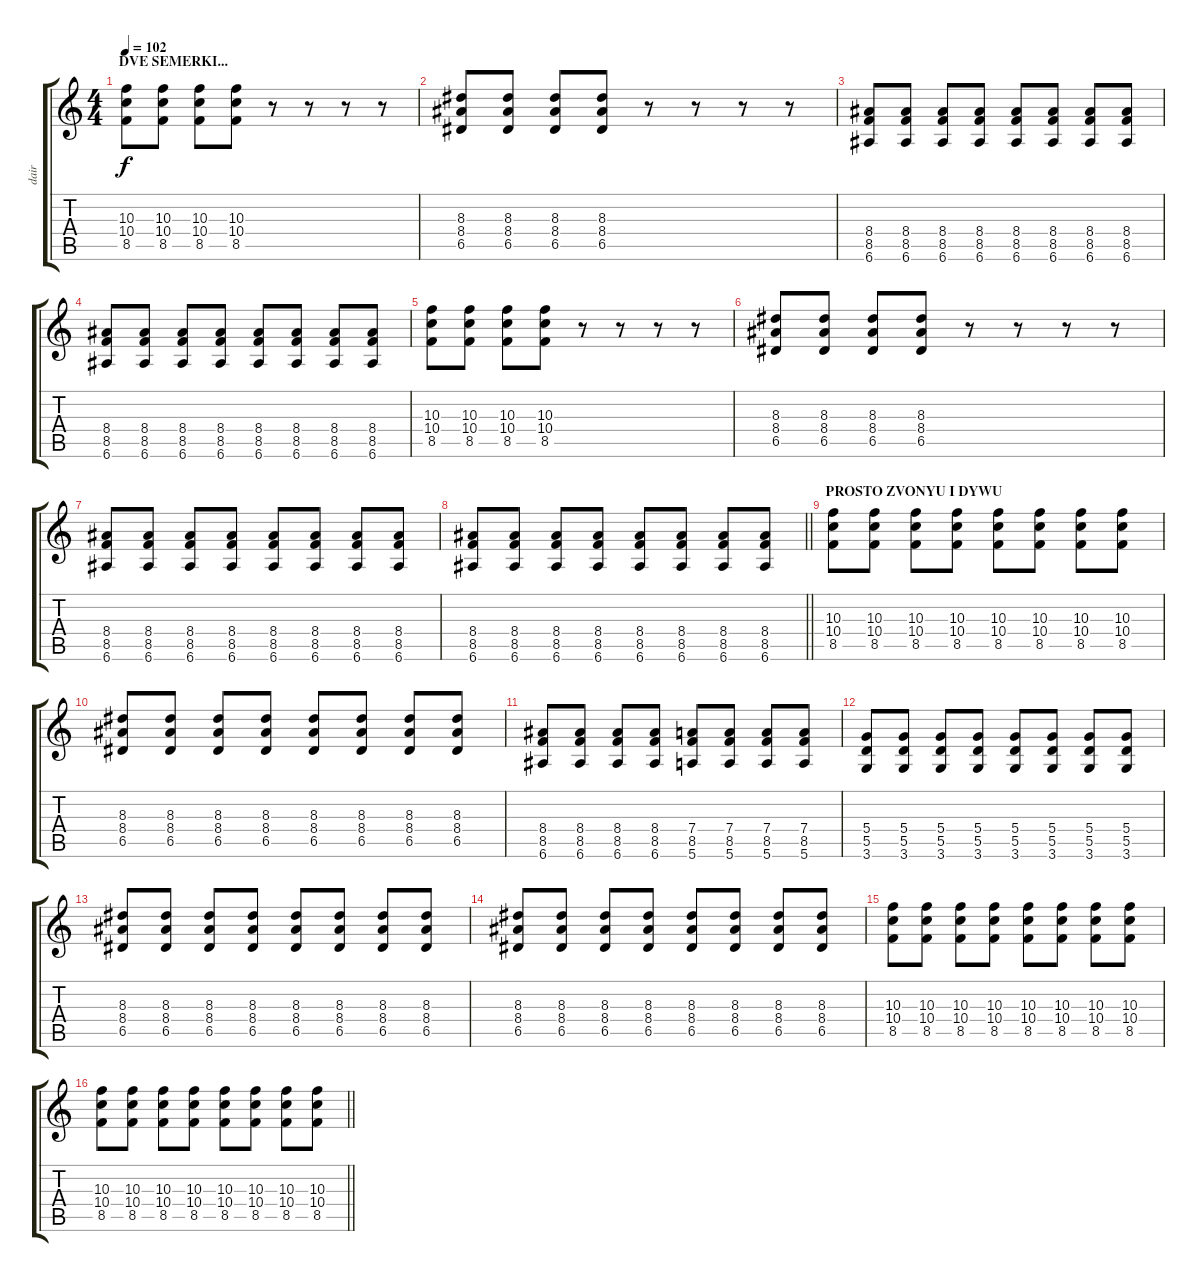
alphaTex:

\track ("dair" "dair") {instrument electricguitarclean}
\staff {score tabs}
\tuning (E4 B3 G3 D3 A2 E2) {hide}
\ts (4 4)
\section ("" "DVE SEMERKI...")
\tempo 102
\clef g2
\ks c
(10.3 10.4 8.5).8{dy f} (10.3 10.4 8.5).8 (10.3 10.4 8.5).8 (10.3 10.4 8.5).8 r.8 r.8 r.8 r.8 |
(8.3 8.4 6.5).8 (8.3 8.4 6.5).8 (8.3 8.4 6.5).8 (8.3 8.4 6.5).8 r.8 r.8 r.8 r.8 |
(8.4 8.5 6.6).8 (8.4 8.5 6.6).8 (8.4 8.5 6.6).8 (8.4 8.5 6.6).8 (8.4 8.5 6.6).8 (8.4 8.5 6.6).8 (8.4 8.5 6.6).8 (8.4 8.5 6.6).8 |
(8.4 8.5 6.6).8 (8.4 8.5 6.6).8 (8.4 8.5 6.6).8 (8.4 8.5 6.6).8 (8.4 8.5 6.6).8 (8.4 8.5 6.6).8 (8.4 8.5 6.6).8 (8.4 8.5 6.6).8 |
(10.3 10.4 8.5).8 (10.3 10.4 8.5).8 (10.3 10.4 8.5).8 (10.3 10.4 8.5).8 r.8 r.8 r.8 r.8 |
(8.3 8.4 6.5).8 (8.3 8.4 6.5).8 (8.3 8.4 6.5).8 (8.3 8.4 6.5).8 r.8 r.8 r.8 r.8 |
(8.4 8.5 6.6).8 (8.4 8.5 6.6).8 (8.4 8.5 6.6).8 (8.4 8.5 6.6).8 (8.4 8.5 6.6).8 (8.4 8.5 6.6).8 (8.4 8.5 6.6).8 (8.4 8.5 6.6).8 |
\barLineRight lightlight
(8.4 8.5 6.6).8 (8.4 8.5 6.6).8 (8.4 8.5 6.6).8 (8.4 8.5 6.6).8 (8.4 8.5 6.6).8 (8.4 8.5 6.6).8 (8.4 8.5 6.6).8 (8.4 8.5 6.6).8 |
\section ("" "PROSTO ZVONYU I DYWU")
(10.3 10.4 8.5).8 (10.3 10.4 8.5).8 (10.3 10.4 8.5).8 (10.3 10.4 8.5).8 (10.3 10.4 8.5).8 (10.3 10.4 8.5).8 (10.3 10.4 8.5).8 (10.3 10.4 8.5).8 |
(8.3 8.4 6.5).8 (8.3 8.4 6.5).8 (8.3 8.4 6.5).8 (8.3 8.4 6.5).8 (8.3 8.4 6.5).8 (8.3 8.4 6.5).8 (8.3 8.4 6.5).8 (8.3 8.4 6.5).8 |
(8.4 8.5 6.6).8 (8.4 8.5 6.6).8 (8.4 8.5 6.6).8 (8.4 8.5 6.6).8 (7.4 8.5 5.6).8 (7.4 8.5 5.6).8 (7.4 8.5 5.6).8 (7.4 8.5 5.6).8 |
(5.4 5.5 3.6).8 (5.4 5.5 3.6).8 (5.4 5.5 3.6).8 (5.4 5.5 3.6).8 (5.4 5.5 3.6).8 (5.4 5.5 3.6).8 (5.4 5.5 3.6).8 (5.4 5.5 3.6).8 |
(8.3 8.4 6.5).8 (8.3 8.4 6.5).8 (8.3 8.4 6.5).8 (8.3 8.4 6.5).8 (8.3 8.4 6.5).8 (8.3 8.4 6.5).8 (8.3 8.4 6.5).8 (8.3 8.4 6.5).8 |
(8.3 8.4 6.5).8 (8.3 8.4 6.5).8 (8.3 8.4 6.5).8 (8.3 8.4 6.5).8 (8.3 8.4 6.5).8 (8.3 8.4 6.5).8 (8.3 8.4 6.5).8 (8.3 8.4 6.5).8 |
(10.3 10.4 8.5).8 (10.3 10.4 8.5).8 (10.3 10.4 8.5).8 (10.3 10.4 8.5).8 (10.3 10.4 8.5).8 (10.3 10.4 8.5).8 (10.3 10.4 8.5).8 (10.3 10.4 8.5).8 |
\barLineRight lightlight
(10.3 10.4 8.5).8 (10.3 10.4 8.5).8 (10.3 10.4 8.5).8 (10.3 10.4 8.5).8 (10.3 10.4 8.5).8 (10.3 10.4 8.5).8 (10.3 10.4 8.5).8 (10.3 10.4 8.5).8
